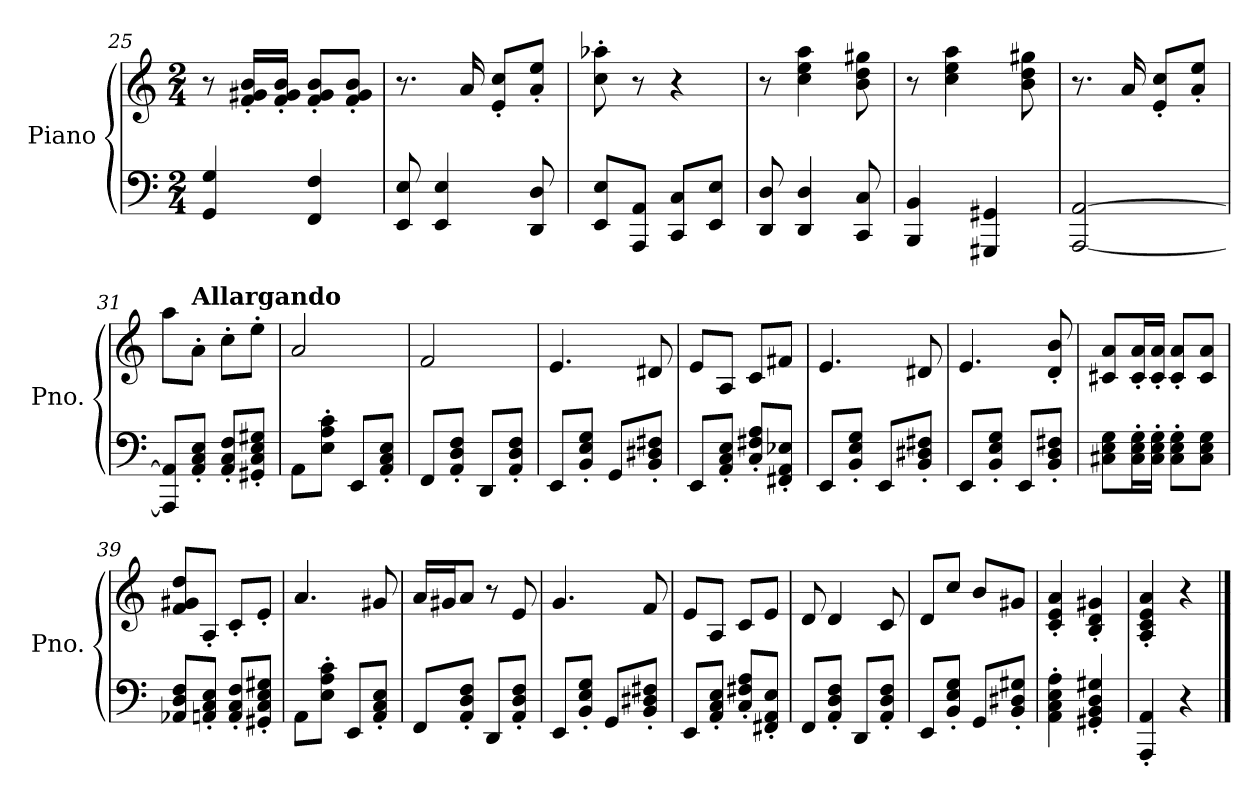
**kern	**kern
*part1	*part1
*staff2	*staff1
*I"Piano	*
*I'Pno.	*
*clefF4	*clefG2
*k[]	*k[]
*M2/4	*M2/4
=25	=25
4GG/ 4G/	8r
.	16f/' 16g#X/' 16b/'LL
.	16f/' 16g#/' 16b/'JJ
4FF/ 4F/	8f/' 8g#/' 8b/'L
.	8f/' 8g#/' 8b/'J
!!LO:LB:g=z
=26	=26
8EE/ 8E/	8.r
4EE/ 4E/	.
.	16a/
.	8e/' 8cc/'L
8DD/ 8D/	8a/' 8ee/'J
=27	=27
8EE/ 8E/L	8cc\' 8aa-X\'
8AAA/ 8AA/J	8r
8CC/ 8C/L	4r
8EE/ 8E/J	.
=28	=28
8DD/ 8D/	8r
4DD/ 4D/	4cc\ 4ee\ 4aa\
8CC/ 8C/	8b\ 8dd\ 8gg#X\
=29	=29
4BBB/ 4BB/	8r
.	4cc\ 4ee\ 4aa\
4GGG#X/ 4GG#X/	.
.	8b\ 8dd\ 8gg#X\
=30	=30
[2AAA/ [2AA/	8.r
.	16a/
.	8e/' 8cc/'L
.	8a/' 8ee/'J
=31	=31
8AAA/] 8AA/]L	8aa\L
!	!LO:TX:a:B:t=Allargando
8AA/' 8C/' 8E/'J	8a'\J
*	*MM30
8AA/' 8C/' 8F/'L	8cc'\L
*	*MM25
8GG#X/' 8C/' 8E/' 8G#X/'J	8ee'\J
=32	=32
8AA\L	2a/
8E\' 8A\' 8c\'J	.
8EE/L	.
8AA/' 8C/' 8E/'J	.
=33	=33
*	*MM40
8FF/L	2f/
8AA/' 8D/' 8F/'J	.
8DD/L	.
8AA/' 8D/' 8F/'J	.
!!LO:PB:g=z
=34	=34
*	*MM56
8EE/L	4.e/
8BB/' 8E/' 8G/'J	.
8GG/L	.
8BB/' 8D#X/' 8F#X/'J	8d#X/
=35	=35
*	*MM82
8EE/L	8e/L
8AA/' 8C/' 8E/'J	8A/J
*	*MM94
8C/' 8F#X/' 8A/'L	8c/L
8FF#X/' 8AA/' 8E-X/'J	8f#X/J
=36	=36
*	*MM104
8EE/L	4.e/
8BB/' 8E/' 8G/'J	.
8EE/L	.
8BB/' 8D#X/' 8F#X/'J	8d#X/
=37	=37
*	*MM128
8EE/L	4.e/
8BB/' 8E/' 8G/'J	.
8EE/L	.
8BB/' 8D/' 8F#X/'J	8d/' 8b/'
=38	=38
*	*MM144
8C#X\ 8E\ 8G\L	8c#X/ 8a/L
16C#\' 16E\' 16G\'L	16c#/' 16a/'L
16C#\' 16E\' 16G\'JJ	16c#/' 16a/'JJ
8C#\' 8E\' 8G\'L	8c#/' 8a/'L
8C#\ 8E\ 8G\J	8c#/ 8a/J
=39	=39
8AA-X/ 8D/ 8F/L	8f/ 8g#X/ 8dd/L
8AAn/' 8C/' 8E/'J	8A'/J
8AA/' 8C/' 8F/'L	8c'/L
8GG#X/' 8C/' 8E/' 8G#X/'J	8e'/J
=40	=40
8AA\L	4.a/
8E\' 8A\' 8c\'J	.
8EE/L	.
8AA/' 8C/' 8E/'J	8g#X/
!!LO:LB:g=z
=41	=41
8FF/L	16a/LL
.	16g#X/J
8AA/' 8D/' 8F/'J	8a/J
8DD/L	8r
8AA/' 8D/' 8F/'J	8e/
=42	=42
8EE/L	4.g/
8BB/' 8E/' 8G/'J	.
8GG/L	.
8BB/' 8D#X/' 8F#X/'J	8f/
=43	=43
8EE/L	8e/L
8AA/' 8C/' 8E/'J	8A/J
8C/' 8F#X/' 8A/'L	8c/L
8FF#X/' 8AA/' 8E/'J	8e/J
=44	=44
8FF/L	8d/
8AA/' 8D/' 8F/'J	4d/
8DD/L	.
8AA/' 8D/' 8F/'J	8c/
=45	=45
8EE/L	8d/L
8BB/' 8E/' 8G/'J	8cc/J
8GG/L	8b/L
8BB/' 8D#X/' 8G#X/'J	8g#X/J
=46	=46
4AA\' 4C\' 4E\' 4A\'	4c/' 4e/' 4a/'
4GG#X/' 4BB/' 4D/' 4G#X/'	4B/' 4d/' 4g#X/'
=47	=47
4AAA/' 4AA/'	4A/' 4c/' 4e/' 4a/'
4r	4r
==	==
*-	*-
